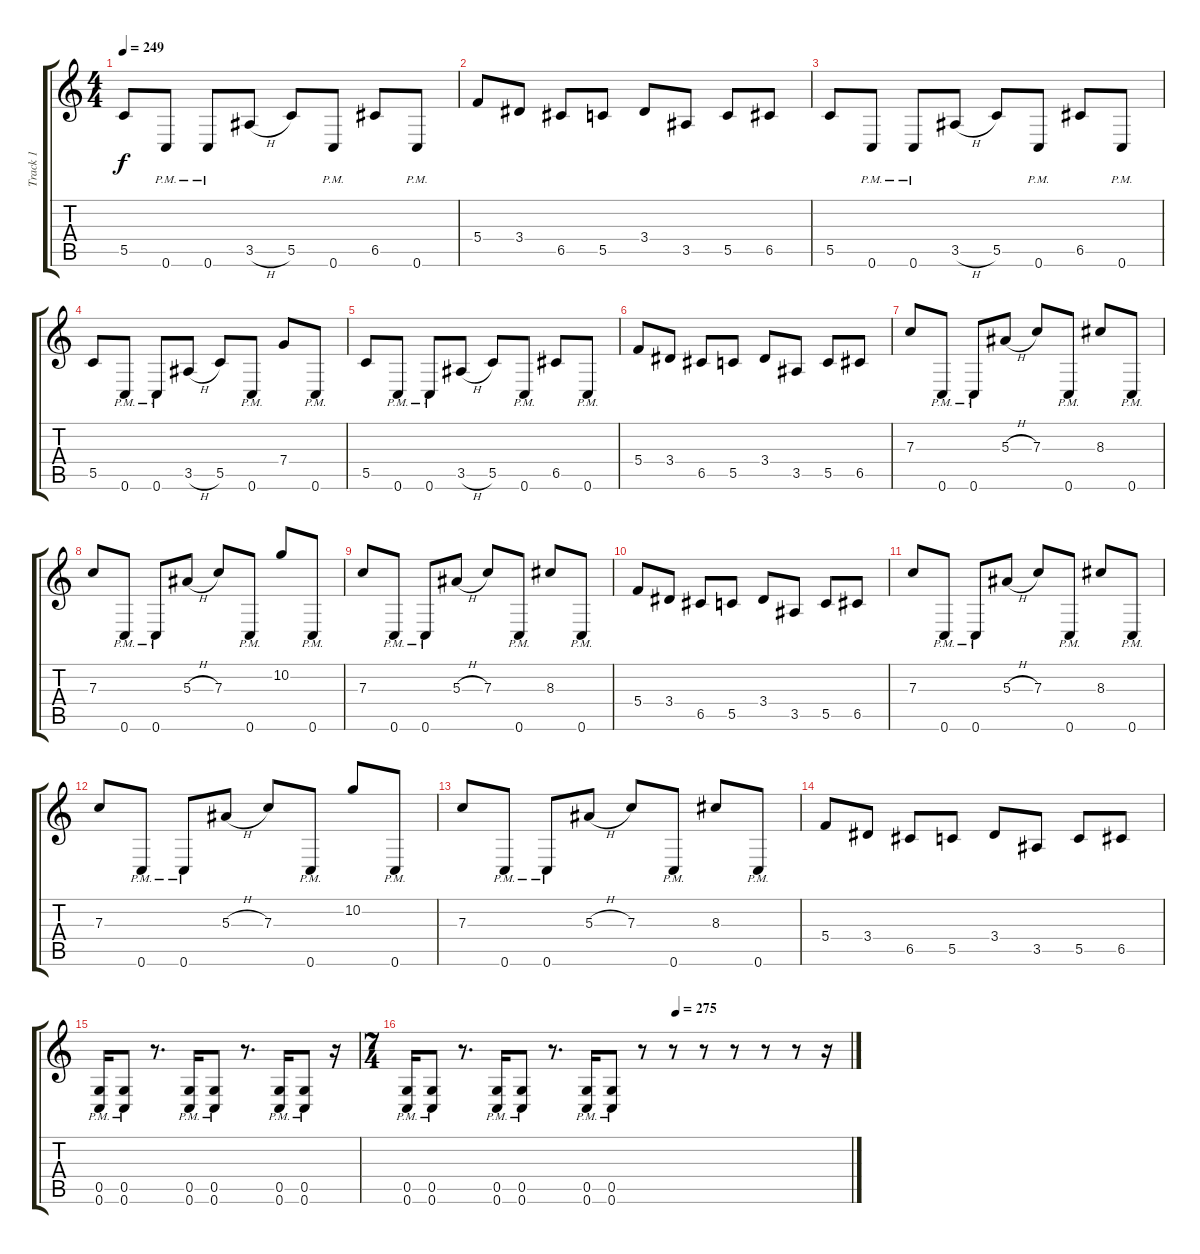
\track ("Track 1" "Track 1") {instrument distortionguitar}
\staff {score tabs}
\tuning (D4 A3 F3 C3 G2 C2) {hide}
\ts (4 4)
\tempo 249
\clef g2
\ks c
5.5.8{dy f} 0.6{pm}.8 0.6{pm}.8 3.5{h}.8 5.5.8 0.6{pm}.8 6.5.8 0.6{pm}.8 |
5.4.8 3.4.8 6.5.8 5.5.8 3.4.8 3.5.8 5.5.8 6.5.8 |
5.5.8 0.6{pm}.8 0.6{pm}.8 3.5{h}.8 5.5.8 0.6{pm}.8 6.5.8 0.6{pm}.8 |
5.5.8 0.6{pm}.8 0.6{pm}.8 3.5{h}.8 5.5.8 0.6{pm}.8 7.4.8 0.6{pm}.8 |
5.5.8 0.6{pm}.8 0.6{pm}.8 3.5{h}.8 5.5.8 0.6{pm}.8 6.5.8 0.6{pm}.8 |
5.4.8 3.4.8 6.5.8 5.5.8 3.4.8 3.5.8 5.5.8 6.5.8 |
7.3.8 0.6{pm}.8 0.6{pm}.8 5.3{h}.8 7.3.8 0.6{pm}.8 8.3.8 0.6{pm}.8 |
7.3.8 0.6{pm}.8 0.6{pm}.8 5.3{h}.8 7.3.8 0.6{pm}.8 10.2.8 0.6{pm}.8 |
7.3.8 0.6{pm}.8 0.6{pm}.8 5.3{h}.8 7.3.8 0.6{pm}.8 8.3.8 0.6{pm}.8 |
5.4.8 3.4.8 6.5.8 5.5.8 3.4.8 3.5.8 5.5.8 6.5.8 |
7.3.8 0.6{pm}.8 0.6{pm}.8 5.3{h}.8 7.3.8 0.6{pm}.8 8.3.8 0.6{pm}.8 |
7.3.8 0.6{pm}.8 0.6{pm}.8 5.3{h}.8 7.3.8 0.6{pm}.8 10.2.8 0.6{pm}.8 |
7.3.8 0.6{pm}.8 0.6{pm}.8 5.3{h}.8 7.3.8 0.6{pm}.8 8.3.8 0.6{pm}.8 |
5.4.8 3.4.8 6.5.8 5.5.8 3.4.8 3.5.8 5.5.8 6.5.8 |
(0.5{pm} 0.6{pm}).16 (0.5{pm} 0.6{pm}).8 r.8{d} (0.5{pm} 0.6{pm}).16 (0.5{pm} 0.6{pm}).8 r.8{d} (0.5{pm} 0.6{pm}).16 (0.5{pm} 0.6{pm}).8 r.16 |
\ts (7 4)
\tempo (275 0.6071428571428571)
(0.5{pm} 0.6{pm}).16 (0.5{pm} 0.6{pm}).8 r.8{d} (0.5{pm} 0.6{pm}).16 (0.5{pm} 0.6{pm}).8 r.8{d} (0.5{pm} 0.6{pm}).16 (0.5{pm} 0.6{pm}).8 r.8 r.8 r.8 r.8 r.8 r.8 r.16
